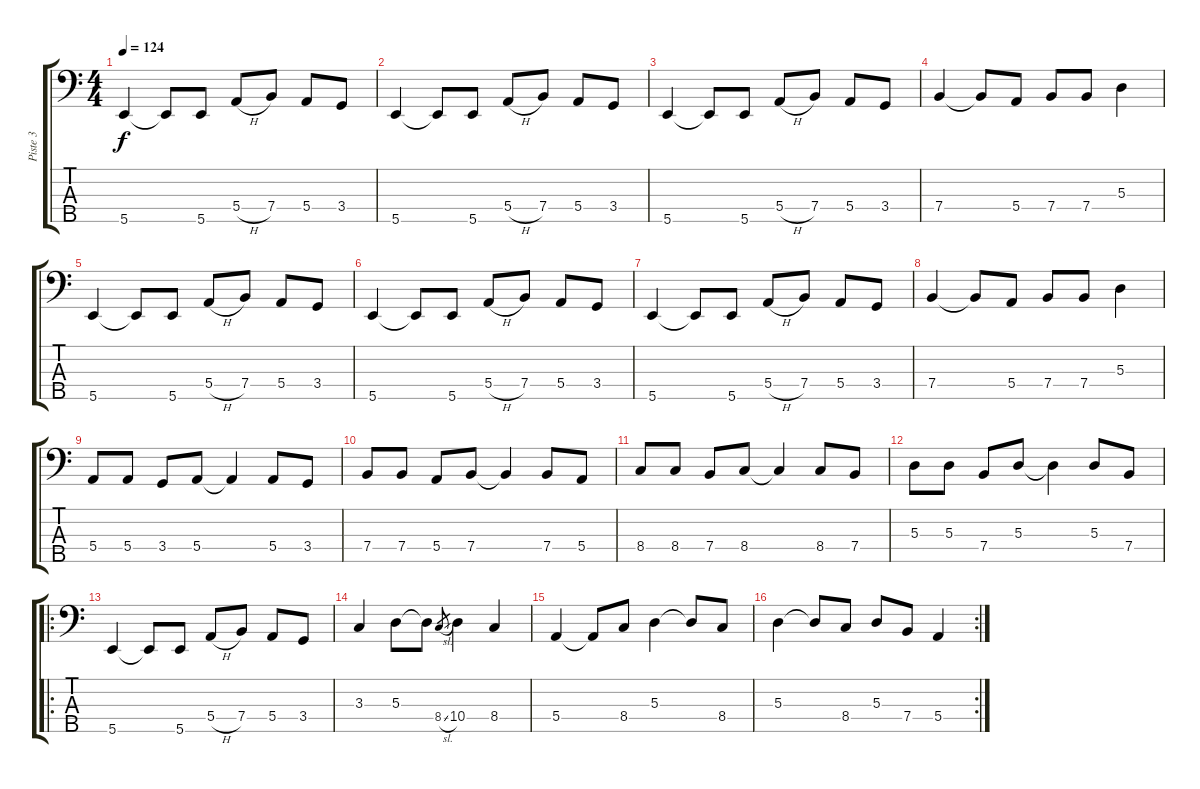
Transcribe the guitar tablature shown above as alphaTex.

\track ("Piste 3" "Piste 3") {instrument electricbassfinger}
\staff {score tabs}
\tuning (G2 D2 A1 E1 B0) {hide}
\ts (4 4)
\tempo 124
\clef f4
\ks c
5.5.4{dy f} 5.5{t}.8 5.5.8 5.4{h}.8 7.4.8 5.4.8 3.4.8 |
5.5.4 5.5{t}.8 5.5.8 5.4{h}.8 7.4.8 5.4.8 3.4.8 |
5.5.4 5.5{t}.8 5.5.8 5.4{h}.8 7.4.8 5.4.8 3.4.8 |
7.4.4 7.4{t}.8 5.4.8 7.4.8 7.4.8 5.3.4 |
5.5.4 5.5{t}.8 5.5.8 5.4{h}.8 7.4.8 5.4.8 3.4.8 |
5.5.4 5.5{t}.8 5.5.8 5.4{h}.8 7.4.8 5.4.8 3.4.8 |
5.5.4 5.5{t}.8 5.5.8 5.4{h}.8 7.4.8 5.4.8 3.4.8 |
7.4.4 7.4{t}.8 5.4.8 7.4.8 7.4.8 5.3.4 |
5.4.8 5.4.8 3.4.8 5.4.8 5.4{t}.4 5.4.8 3.4.8 |
7.4.8 7.4.8 5.4.8 7.4.8 7.4{t}.4 7.4.8 5.4.8 |
8.4.8 8.4.8 7.4.8 8.4.8 8.4{t}.4 8.4.8 7.4.8 |
5.3.8 5.3.8 7.4.8 5.3.8 5.3{t}.4 5.3.8 7.4.8 |
\ro
5.5.4 5.5{t}.8 5.5.8 5.4{h}.8 7.4.8 5.4.8 3.4.8 |
3.3.4 5.3.8 5.3{t}.8 8.4{sl}.8{gr} 10.4.4 8.4.4 |
5.4.4 5.4{t}.8 8.4.8 5.3.4 5.3{t}.8 8.4.8 |
\rc 2
5.3.4 5.3{t}.8 8.4.8 5.3.8 7.4.8 5.4.4
